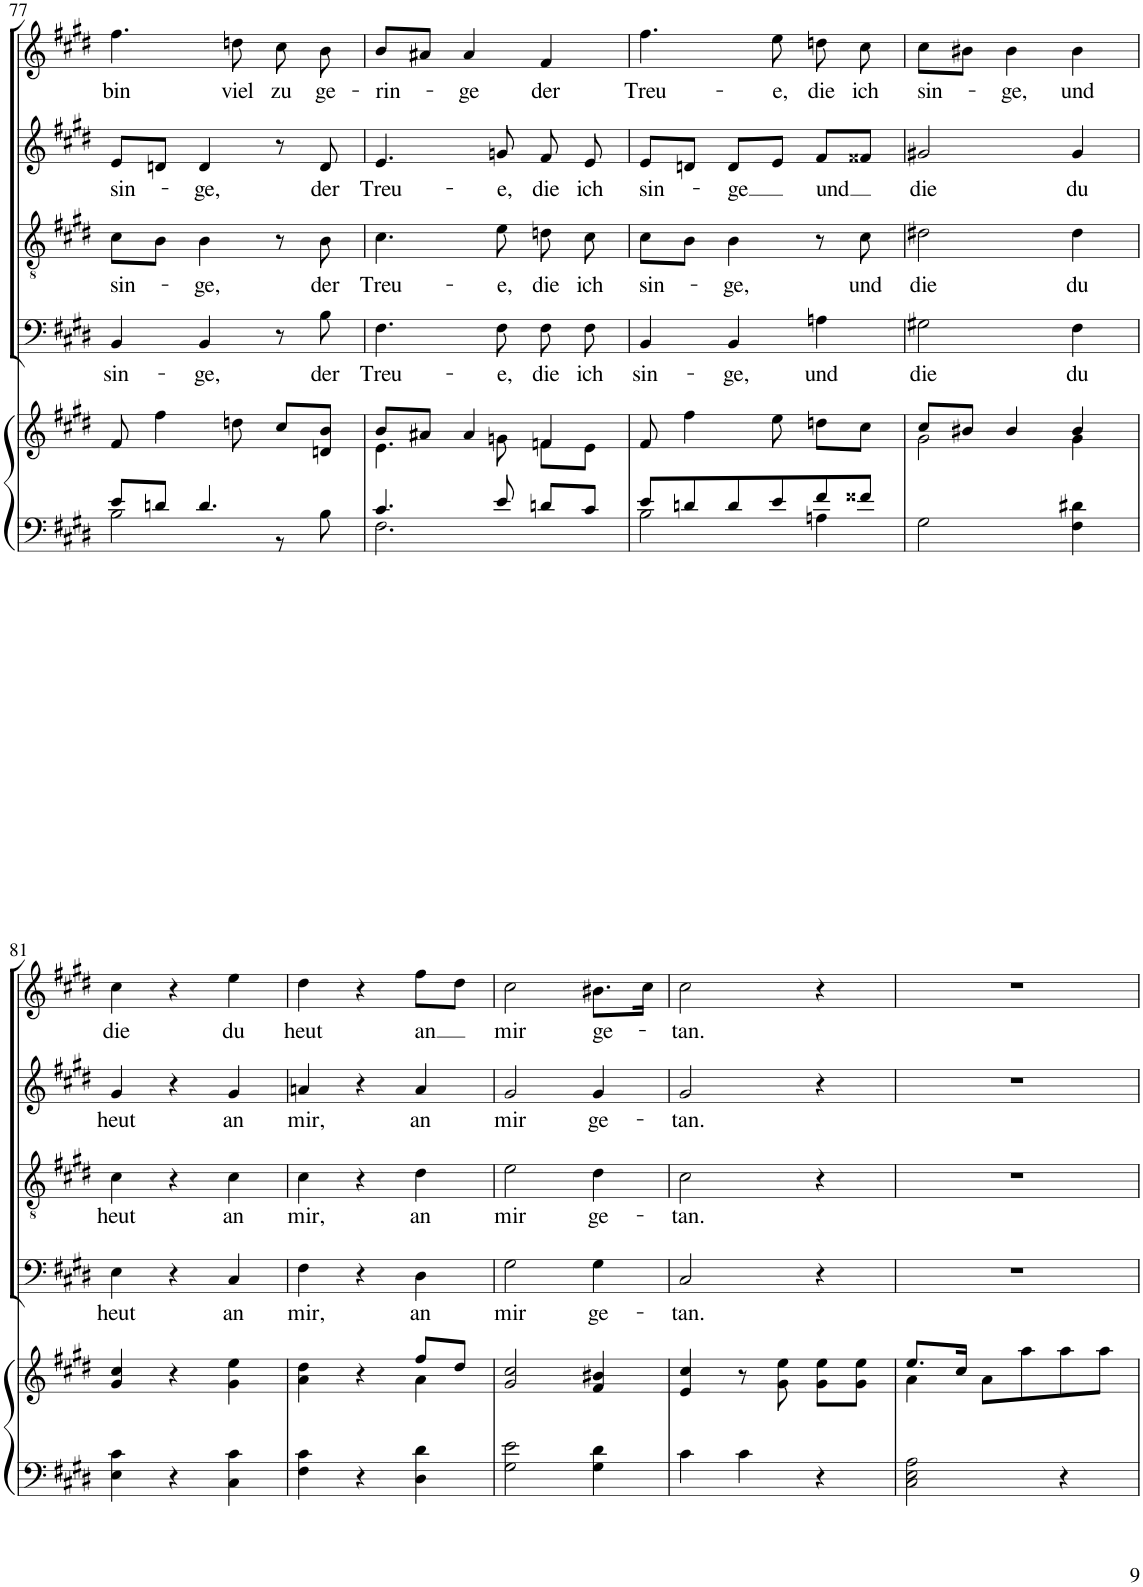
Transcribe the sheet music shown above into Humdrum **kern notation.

**kern	**kern	**kern	**text	**kern	**text	**kern	**text	**kern	**text
*part5	*part5	*part4	*part4	*part3	*part3	*part2	*part2	*part1	*part1
*staff6	*staff5	*staff4	*staff4	*staff3	*staff3	*staff2	*staff2	*staff1	*staff1
*I"Pianoforte	*	*I"Basso	*	*I"Tenore	*	*I"Alto	*	*I"Soprano	*
*I'Pno	*	*	*	*	*	*	*	*	*
!!LO:PB:g=z
*clefF4	*clefG2	*clefF4	*	*clefGv2	*	*clefG2	*	*clefG2	*
*k[f#c#g#d#]	*k[f#c#g#d#]	*k[f#c#g#d#]	*	*k[f#c#g#d#]	*	*k[f#c#g#d#]	*	*k[f#c#g#d#]	*
*M3/4	*M3/4	*M3/4	*	*M3/4	*	*M3/4	*	*M3/4	*
=77	=77	=77	=77	=77	=77	=77	=77	=77	=77
*^	*	*	*	*	*	*	*	*	*
!	!	!	!	!LO:LY:b	!	!LO:LY:b	!	!LO:LY:b	!	!LO:LY:b
8e/L	2B\	8f#/	4BB/	sin-	8c#\L	sin-	8e/L	sin-	4.ff#\	bin
8dn/J	.	4ff#\	.	.	8B\J	.	8dn/J	.	.	.
!	!	!	!	!LO:LY:b	!	!LO:LY:b	!	!LO:LY:b	!	!
4.d/	.	.	4BB/	-ge,	4B\	-ge,	4d/	-ge,	.	.
!	!	!	!	!	!	!	!	!	!	!LO:LY:b
.	.	8ddn\	.	.	.	.	.	.	8ddn\	viel
!	!	!	!	!	!	!	!	!	!	!LO:LY:b
.	8r	8cc#/L	8r	.	8r	.	8r	.	8cc#\	zu
!	!	!	!	!LO:LY:b	!	!LO:LY:b	!	!LO:LY:b	!	!LO:LY:b
8B\	8ryy	8dn/ 8b/J	8B\	der	8B\	der	8d/	der	8b\	ge-
=78	=78	=78	=78	=78	=78	=78	=78	=78	=78	=78
*	*	*^	*	*	*	*	*	*	*	*
!	!	!	!	!	!LO:LY:b	!	!LO:LY:b	!	!LO:LY:b	!	!LO:LY:b
4.c#/	2.F#\	8b/L	4.e\	4.F#\	Treu-	4.c#\	Treu-	4.e/	Treu-	8b/L	rin-
.	.	8a#X/J	.	.	.	.	.	.	.	8a#X/J	.
!	!	!	!	!	!	!	!	!	!	!	!LO:LY:b
.	.	4a#/	.	.	.	.	.	.	.	4a#/	-ge
!	!	!	!	!	!LO:LY:b	!	!LO:LY:b	!	!LO:LY:b	!	!
8e/	.	.	8gn\	8F#\	-e,	8e\	-e,	8gn/	-e,	.	.
!	!	!	!	!	!LO:LY:b	!	!LO:LY:b	!	!LO:LY:b	!	!LO:LY:b
8dn/L	.	4fn/	8f\L	8F#\L	die	8dn\	die	8f#/	die	4f#/	der
!	!	!	!	!	!LO:LY:b	!	!LO:LY:b	!	!LO:LY:b	!	!
8c#/J	.	.	8e\J	8F#\J	ich	8c#\	ich	8e/	ich	.	.
=79	=79	=79	=79	=79	=79	=79	=79	=79	=79	=79	=79
!	!	!	!	!	!LO:LY:b	!	!LO:LY:b	!	!LO:LY:b	!	!LO:LY:b
*	*	*v	*v	*	*	*	*	*	*	*	*
8e/L	2B\	8f#/	4BB/	sin-	8c#\L	sin-	8e/L	sin-	4.ff#\	Treu-
8dn/	.	4ff#\	.	.	8B\J	.	8dn/J	.	.	.
!	!	!	!	!LO:LY:b	!	!LO:LY:b	!	!LO:LY:b	!	!
8d/	.	.	4BB/	-ge,	4B\	-ge,	8d/L	-ge	.	.
!	!	!	!	!	!	!	!	!	!	!LO:LY:b
8e/	.	8ee\	.	.	.	.	8e/J	.	8ee\	-e,
!	!	!	!	!LO:LY:b	!	!	!	!LO:LY:b	!	!LO:LY:b
8f#/	4An\	8ddn\L	4An\	und	8r	.	8f#/L	und	8ddn\	die
!	!	!	!	!	!	!LO:LY:b	!	!	!	!LO:LY:b
8f##X/J	.	8cc#\J	.	.	8c#\	und	8f##X/J	.	8cc#\	ich
*v	*v	*	*	*	*	*	*	*	*	*
=80	=80	=80	=80	=80	=80	=80	=80	=80	=80
*	*^	*	*	*	*	*	*	*	*
!	!	!	!	!LO:LY:b	!	!LO:LY:b	!	!LO:LY:b	!	!LO:LY:b
2G#\	8cc#/L	2g#\	2G#X\	die	2d#X\	die	2g#X/	die	8cc#\L	sin-
.	8b#X/J	.	.	.	.	.	.	.	8b#X\J	.
!	!	!	!	!	!	!	!	!	!	!LO:LY:b
.	4b#/	.	.	.	.	.	.	.	4b#\	-ge,
!	!	!	!	!LO:LY:b	!	!LO:LY:b	!	!LO:LY:b	!	!LO:LY:b
4F#\ 4d#X\	4b#/	4g#\	4F#\	du	4d#\	du	4g#/	du	4b#\	und
!!LO:LB:g=z
=81	=81	=81	=81	=81	=81	=81	=81	=81	=81	=81
!	!	!	!	!LO:LY:b	!	!LO:LY:b	!	!LO:LY:b	!	!LO:LY:b
*	*v	*v	*	*	*	*	*	*	*	*
4E\ 4c#\	4g#/ 4cc#/	4E\	heut	4c#\	heut	4g#/	heut	4cc#\	die
4r	4r	4r	.	4r	.	4r	.	4r	.
!	!	!	!LO:LY:b	!	!LO:LY:b	!	!LO:LY:b	!	!LO:LY:b
4C#\ 4c#\	4g#\ 4ee\	4C#/	an	4c#\	an	4g#/	an	4ee\	du
=82	=82	=82	=82	=82	=82	=82	=82	=82	=82
*	*^	*	*	*	*	*	*	*	*
!	!	!	!	!LO:LY:b	!	!LO:LY:b	!	!LO:LY:b	!	!LO:LY:b
4F#\ 4c#\	4a\ 4dd#\	2ryy	4F#\	mir,	4c#\	mir,	4an/	mir,	4dd#\	heut
4r	4r	.	4r	.	4r	.	4r	.	4r	.
!	!	!	!	!LO:LY:b	!	!LO:LY:b	!	!LO:LY:b	!	!LO:LY:b
4D#\ 4d#\	8ff#/L	4a\	4D#\	an	4d#\	an	4a/	an	8ff#\L	an
.	8dd#/J	.	.	.	.	.	.	.	8dd#\J	.
*	*v	*v	*	*	*	*	*	*	*	*
=83	=83	=83	=83	=83	=83	=83	=83	=83	=83
!	!	!	!LO:LY:b	!	!LO:LY:b	!	!LO:LY:b	!	!LO:LY:b
2G#\ 2e\	2g#/ 2cc#/	2G#\	mir	2e\	mir	2g#/	mir	2cc#\	mir
!	!	!	!LO:LY:b	!	!LO:LY:b	!	!LO:LY:b	!	!LO:LY:b
4G#\ 4d#\	4f#/ 4b#X/	4G#\	ge-	4d#\	ge-	4g#/	ge-	8.b#X\L	ge-
.	.	.	.	.	.	.	.	16cc#\Jk	.
=84	=84	=84	=84	=84	=84	=84	=84	=84	=84
!	!	!	!LO:LY:b	!	!LO:LY:b	!	!LO:LY:b	!	!LO:LY:b
4c#\	4e/ 4cc#/	2C#/	-tan.	2c#\	-tan.	2g#/	-tan.	2cc#\	-tan.
4c#\	8r	.	.	.	.	.	.	.	.
.	8g#\ 8ee\	.	.	.	.	.	.	.	.
4r	8g#\ 8ee\L	4r	.	4r	.	4r	.	4r	.
.	8g#\ 8ee\J	.	.	.	.	.	.	.	.
=85	=85	=85	=85	=85	=85	=85	=85	=85	=85
*	*^	*	*	*	*	*	*	*	*
2C#\ 2E\ 2A\	8.ee/L	4a\	2.r	.	2.r	.	2.r	.	2.r	.
.	16cc#/Jk	.	.	.	.	.	.	.	.	.
.	8a\L	2ryy	.	.	.	.	.	.	.	.
.	8aa\	.	.	.	.	.	.	.	.	.
4r	8aa\	.	.	.	.	.	.	.	.	.
.	8aa\J	.	.	.	.	.	.	.	.	.
*	*v	*v	*	*	*	*	*	*	*	*
=	=	=	=	=	=	=	=	=	=
*-	*-	*-	*-	*-	*-	*-	*-	*-	*-
